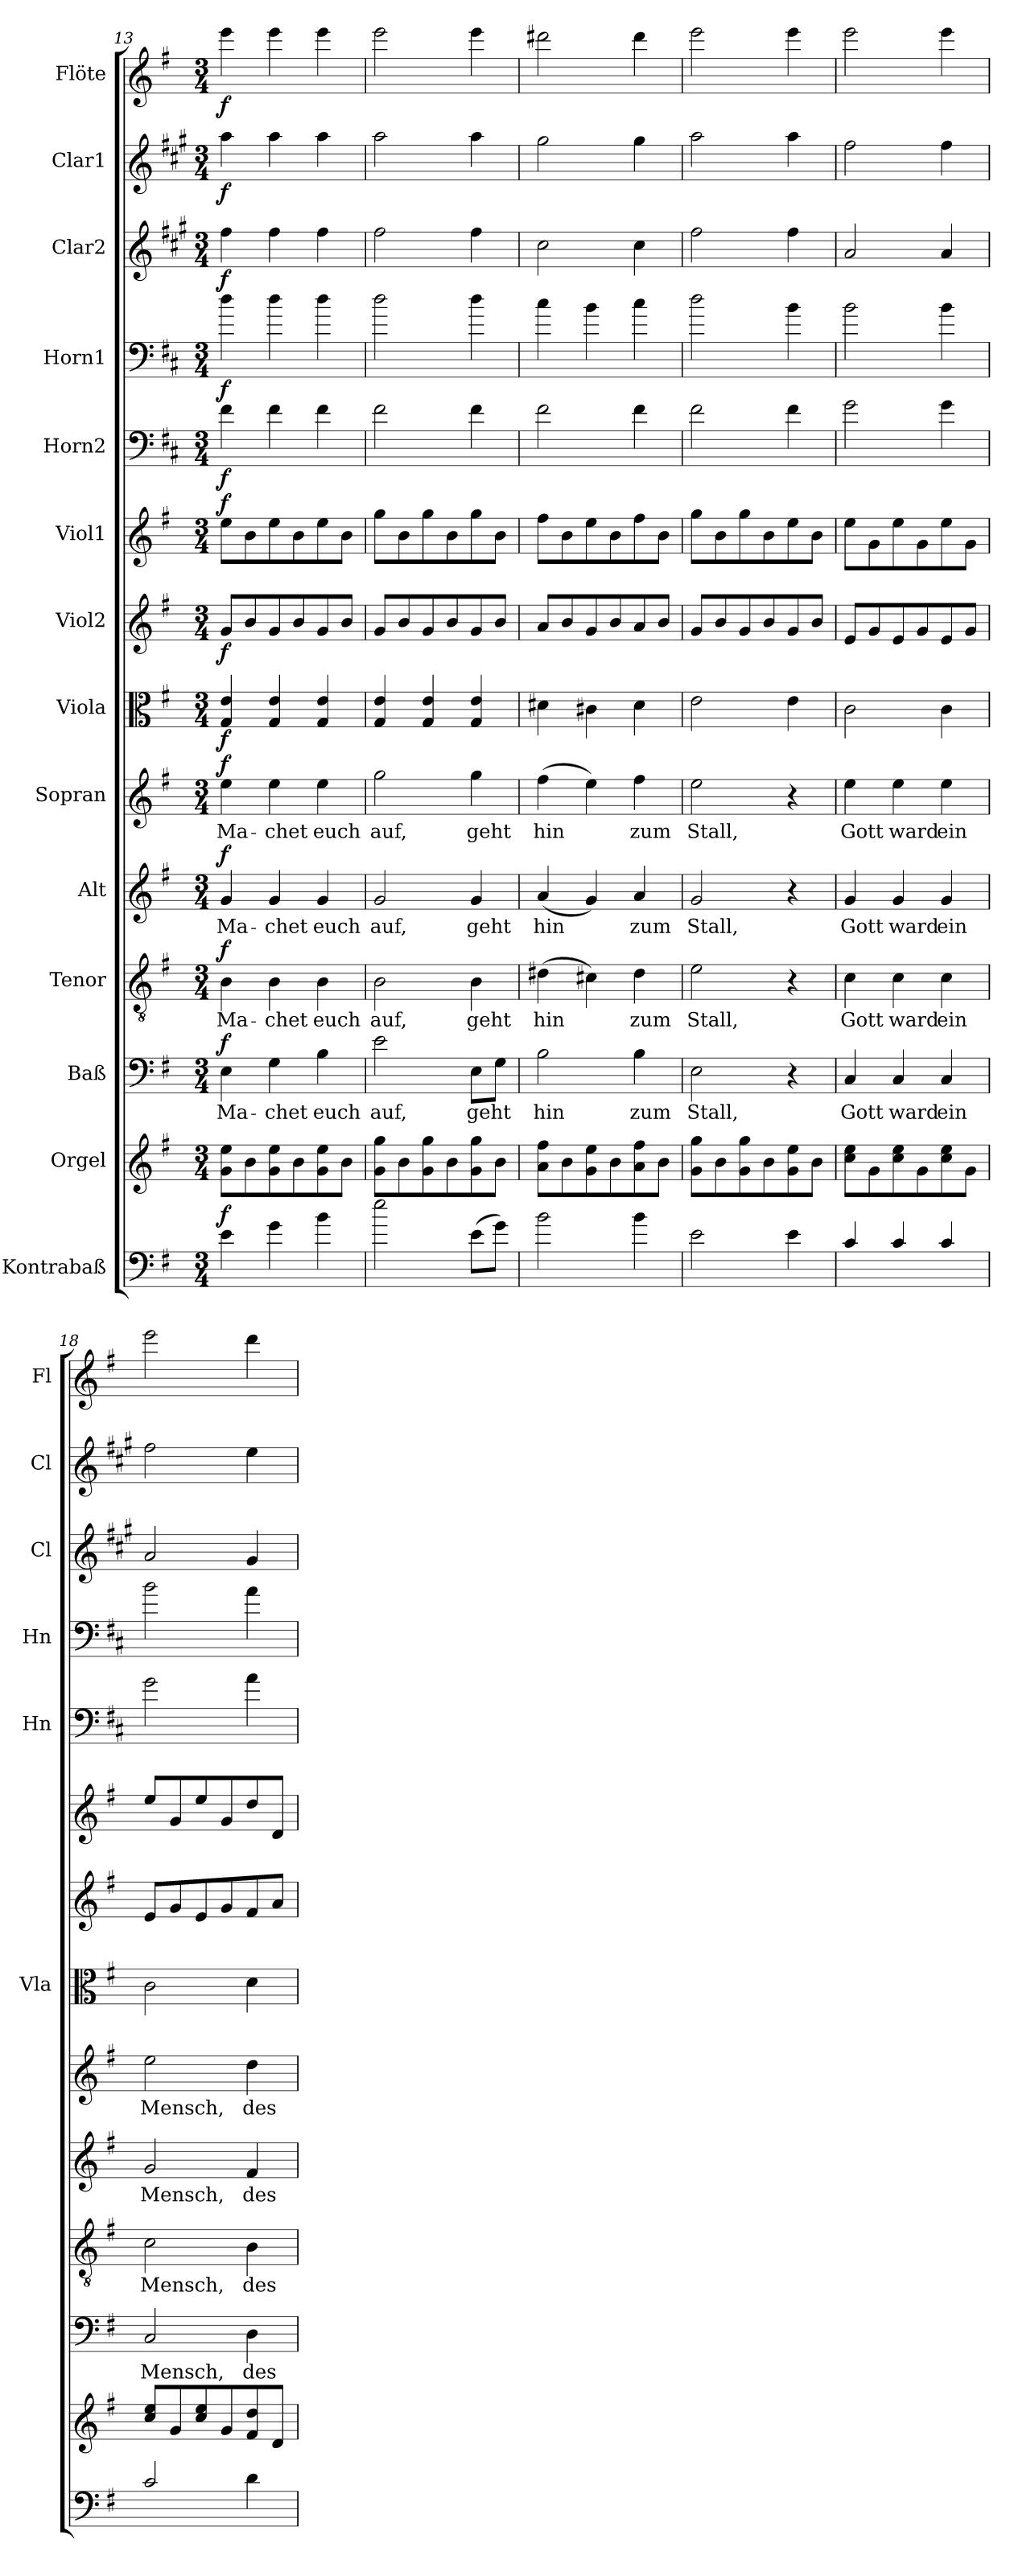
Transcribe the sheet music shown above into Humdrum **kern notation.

**kern	**dynam	**kern	**kern	**text	**dynam	**kern	**text	**dynam	**kern	**text	**dynam	**kern	**text	**dynam	**kern	**dynam	**kern	**dynam	**kern	**dynam	**kern	**dynam	**kern	**dynam	**kern	**dynam	**kern	**dynam	**kern	**dynam
*part14	*part14	*part13	*part12	*part12	*part12	*part11	*part11	*part11	*part10	*part10	*part10	*part9	*part9	*part9	*part8	*part8	*part7	*part7	*part6	*part6	*part5	*part5	*part4	*part4	*part3	*part3	*part2	*part2	*part1	*part1
*staff14	*staff14	*staff13	*staff12	*staff12	*staff12	*staff11	*staff11	*staff11	*staff10	*staff10	*staff10	*staff9	*staff9	*staff9	*staff8	*staff8	*staff7	*staff7	*staff6	*staff6	*staff5	*staff5	*staff4	*staff4	*staff3	*staff3	*staff2	*staff2	*staff1	*staff1
*I"Kontrabaß	*	*I"Orgel	*I"Baß	*	*	*I"Tenor	*	*	*I"Alt	*	*	*I"Sopran	*	*	*I"Viola	*	*I"Viol2	*	*I"Viol1	*	*I"Horn2	*	*I"Horn1	*	*I"Clar2	*	*I"Clar1	*	*I"Flöte	*
*	*	*	*	*	*	*	*	*	*	*	*	*	*	*	*I'Vla	*	*	*	*	*	*I'Hn	*	*I'Hn	*	*I'Cl	*	*I'Cl	*	*I'Fl	*
!!LO:PB:g=z
*clefF4	*	*clefG2	*clefF4	*	*	*clefGv2	*	*	*clefG2	*	*	*clefG2	*	*	*clefC3	*	*clefG2	*	*clefG2	*	*clefF4	*	*clefF4	*	*clefG2	*	*clefG2	*	*clefG2	*
*ITrd7c12	*	*	*	*	*	*	*	*	*	*	*	*	*	*	*	*	*	*	*	*	*ITrd4c7	*	*ITrd4c7	*	*ITrd1c2	*	*ITrd1c2	*	*	*
*k[f#]	*	*k[f#]	*k[f#]	*	*	*k[f#]	*	*	*k[f#]	*	*	*k[f#]	*	*	*k[f#]	*	*k[f#]	*	*k[f#]	*	*k[f#]	*	*k[f#]	*	*k[f#]	*	*k[f#]	*	*k[f#]	*
*G:	*	*G:	*G:	*	*	*G:	*	*	*G:	*	*	*G:	*	*	*G:	*	*G:	*	*G:	*	*G:	*	*G:	*	*G:	*	*G:	*	*G:	*
*M3/4	*	*M3/4	*M3/4	*	*	*M3/4	*	*	*M3/4	*	*	*M3/4	*	*	*M3/4	*	*M3/4	*	*M3/4	*	*M3/4	*	*M3/4	*	*M3/4	*	*M3/4	*	*M3/4	*
=13	=13	=13	=13	=13	=13	=13	=13	=13	=13	=13	=13	=13	=13	=13	=13	=13	=13	=13	=13	=13	=13	=13	=13	=13	=13	=13	=13	=13	=13	=13
!	!LO:DY:a	!	!	!LO:LY:b	!LO:DY:a	!	!LO:LY:b	!LO:DY:a	!	!LO:LY:b	!LO:DY:a	!	!LO:LY:b	!LO:DY:a	!	!LO:DY:b	!	!LO:DY:b	!	!LO:DY:a	!	!LO:DY:b	!	!LO:DY:b	!	!LO:DY:b	!	!LO:DY:b	!	!LO:DY:b
4E\	f	8g\ 8ee\L	4E\	Ma-	f	4B\	Ma-	f	4g/	Ma-	f	4ee\	Ma-	f	4G/ 4e/	f	8g/L	f	8ee\L	f	4B\	f	4g\	f	4ee\	f	4gg\	f	4eee\	f
.	.	8b\	.	.	.	.	.	.	.	.	.	.	.	.	.	.	8b/	.	8b\	.	.	.	.	.	.	.	.	.	.	.
!	!	!	!	!LO:LY:b	!	!	!LO:LY:b	!	!	!LO:LY:b	!	!	!LO:LY:b	!	!	!	!	!	!	!	!	!	!	!	!	!	!	!	!	!
4G\	.	8g\ 8ee\	4G\	-chet	.	4B\	-chet	.	4g/	-chet	.	4ee\	-chet	.	4G/ 4e/	.	8g/	.	8ee\	.	4B\	.	4g\	.	4ee\	.	4gg\	.	4eee\	.
.	.	8b\	.	.	.	.	.	.	.	.	.	.	.	.	.	.	8b/	.	8b\	.	.	.	.	.	.	.	.	.	.	.
!	!	!	!	!LO:LY:b	!	!	!LO:LY:b	!	!	!LO:LY:b	!	!	!LO:LY:b	!	!	!	!	!	!	!	!	!	!	!	!	!	!	!	!	!
4B\	.	8g\ 8ee\	4B\	euch	.	4B\	euch	.	4g/	euch	.	4ee\	euch	.	4G/ 4e/	.	8g/	.	8ee\	.	4B\	.	4g\	.	4ee\	.	4gg\	.	4eee\	.
.	.	8b\J	.	.	.	.	.	.	.	.	.	.	.	.	.	.	8b/J	.	8b\J	.	.	.	.	.	.	.	.	.	.	.
=14	=14	=14	=14	=14	=14	=14	=14	=14	=14	=14	=14	=14	=14	=14	=14	=14	=14	=14	=14	=14	=14	=14	=14	=14	=14	=14	=14	=14	=14	=14
!	!	!	!	!LO:LY:b	!	!	!LO:LY:b	!	!	!LO:LY:b	!	!	!LO:LY:b	!	!	!	!	!	!	!	!	!	!	!	!	!	!	!	!	!
2e\	.	8g\ 8gg\L	2e\	auf,	.	2B\	auf,	.	2g/	auf,	.	2gg\	auf,	.	4G/ 4e/	.	8g/L	.	8gg\L	.	2B\	.	2g\	.	2ee\	.	2gg\	.	2eee\	.
.	.	8b\	.	.	.	.	.	.	.	.	.	.	.	.	.	.	8b/	.	8b\	.	.	.	.	.	.	.	.	.	.	.
.	.	8g\ 8gg\	.	.	.	.	.	.	.	.	.	.	.	.	4G/ 4e/	.	8g/	.	8gg\	.	.	.	.	.	.	.	.	.	.	.
.	.	8b\	.	.	.	.	.	.	.	.	.	.	.	.	.	.	8b/	.	8b\	.	.	.	.	.	.	.	.	.	.	.
!	!	!	!	!LO:LY:b	!	!	!LO:LY:b	!	!	!LO:LY:b	!	!	!LO:LY:b	!	!	!	!	!	!	!	!	!	!	!	!	!	!	!	!	!
(>8E\L	.	8g\ 8gg\	8E\L	geht	.	4B\	geht	.	4g/	geht	.	4gg\	geht	.	4G/ 4e/	.	8g/	.	8gg\	.	4B\	.	4g\	.	4ee\	.	4gg\	.	4eee\	.
8G\J)	.	8b\J	8G\J	.	.	.	.	.	.	.	.	.	.	.	.	.	8b/J	.	8b\J	.	.	.	.	.	.	.	.	.	.	.
=15	=15	=15	=15	=15	=15	=15	=15	=15	=15	=15	=15	=15	=15	=15	=15	=15	=15	=15	=15	=15	=15	=15	=15	=15	=15	=15	=15	=15	=15	=15
!	!	!	!	!LO:LY:b	!	!	!LO:LY:b	!	!	!LO:LY:b	!	!	!LO:LY:b	!	!	!	!	!	!	!	!	!	!	!	!	!	!	!	!	!
2B\	.	8a\ 8ff#\L	2B\	hin	.	(>4d#X\	hin	.	(<4a/	hin	.	(>4ff#\	hin	.	4d#X\	.	8a/L	.	8ff#\L	.	2B\	.	4f#\	.	2b\	.	2ff#\	.	2ddd#X\	.
.	.	8b\	.	.	.	.	.	.	.	.	.	.	.	.	.	.	8b/	.	8b\	.	.	.	.	.	.	.	.	.	.	.
.	.	8g\ 8ee\	.	.	.	4c#X\)	.	.	4g/)	.	.	4ee\)	.	.	4c#X\	.	8g/	.	8ee\	.	.	.	4e\	.	.	.	.	.	.	.
.	.	8b\	.	.	.	.	.	.	.	.	.	.	.	.	.	.	8b/	.	8b\	.	.	.	.	.	.	.	.	.	.	.
!	!	!	!	!LO:LY:b	!	!	!LO:LY:b	!	!	!LO:LY:b	!	!	!LO:LY:b	!	!	!	!	!	!	!	!	!	!	!	!	!	!	!	!	!
4B\	.	8a\ 8ff#\	4B\	zum	.	4d#\	zum	.	4a/	zum	.	4ff#\	zum	.	4d#\	.	8a/	.	8ff#\	.	4B\	.	4f#\	.	4b\	.	4ff#\	.	4ddd#\	.
.	.	8b\J	.	.	.	.	.	.	.	.	.	.	.	.	.	.	8b/J	.	8b\J	.	.	.	.	.	.	.	.	.	.	.
=16	=16	=16	=16	=16	=16	=16	=16	=16	=16	=16	=16	=16	=16	=16	=16	=16	=16	=16	=16	=16	=16	=16	=16	=16	=16	=16	=16	=16	=16	=16
!	!	!	!	!LO:LY:b	!	!	!LO:LY:b	!	!	!LO:LY:b	!	!	!LO:LY:b	!	!	!	!	!	!	!	!	!	!	!	!	!	!	!	!	!
2E\	.	8g\ 8gg\L	2E\	Stall,	.	2e\	Stall,	.	2g/	Stall,	.	2ee\	Stall,	.	2e\	.	8g/L	.	8gg\L	.	2B\	.	2g\	.	2ee\	.	2gg\	.	2eee\	.
.	.	8b\	.	.	.	.	.	.	.	.	.	.	.	.	.	.	8b/	.	8b\	.	.	.	.	.	.	.	.	.	.	.
.	.	8g\ 8gg\	.	.	.	.	.	.	.	.	.	.	.	.	.	.	8g/	.	8gg\	.	.	.	.	.	.	.	.	.	.	.
.	.	8b\	.	.	.	.	.	.	.	.	.	.	.	.	.	.	8b/	.	8b\	.	.	.	.	.	.	.	.	.	.	.
4E\	.	8g\ 8ee\	4r	.	.	4r	.	.	4r	.	.	4r	.	.	4e\	.	8g/	.	8ee\	.	4B\	.	4e\	.	4ee\	.	4gg\	.	4eee\	.
.	.	8b\J	.	.	.	.	.	.	.	.	.	.	.	.	.	.	8b/J	.	8b\J	.	.	.	.	.	.	.	.	.	.	.
!!LO:PB:g=z
=17	=17	=17	=17	=17	=17	=17	=17	=17	=17	=17	=17	=17	=17	=17	=17	=17	=17	=17	=17	=17	=17	=17	=17	=17	=17	=17	=17	=17	=17	=17
!	!	!	!	!LO:LY:b	!	!	!LO:LY:b	!	!	!LO:LY:b	!	!	!LO:LY:b	!	!	!	!	!	!	!	!	!	!	!	!	!	!	!	!	!
4C/	.	8cc\ 8ee\L	4C/	Gott	.	4c\	Gott	.	4g/	Gott	.	4ee\	Gott	.	2c\	.	8e/L	.	8ee\L	.	2c\	.	2e\	.	2g/	.	2ee\	.	2eee\	.
.	.	8g\	.	.	.	.	.	.	.	.	.	.	.	.	.	.	8g/	.	8g\	.	.	.	.	.	.	.	.	.	.	.
!	!	!	!	!LO:LY:b	!	!	!LO:LY:b	!	!	!LO:LY:b	!	!	!LO:LY:b	!	!	!	!	!	!	!	!	!	!	!	!	!	!	!	!	!
4C/	.	8cc\ 8ee\	4C/	ward	.	4c\	ward	.	4g/	ward	.	4ee\	ward	.	.	.	8e/	.	8ee\	.	.	.	.	.	.	.	.	.	.	.
.	.	8g\	.	.	.	.	.	.	.	.	.	.	.	.	.	.	8g/	.	8g\	.	.	.	.	.	.	.	.	.	.	.
!	!	!	!	!LO:LY:b	!	!	!LO:LY:b	!	!	!LO:LY:b	!	!	!LO:LY:b	!	!	!	!	!	!	!	!	!	!	!	!	!	!	!	!	!
4C/	.	8cc\ 8ee\	4C/	ein	.	4c\	ein	.	4g/	ein	.	4ee\	ein	.	4c\	.	8e/	.	8ee\	.	4c\	.	4e\	.	4g/	.	4ee\	.	4eee\	.
.	.	8g\J	.	.	.	.	.	.	.	.	.	.	.	.	.	.	8g/J	.	8g\J	.	.	.	.	.	.	.	.	.	.	.
=18	=18	=18	=18	=18	=18	=18	=18	=18	=18	=18	=18	=18	=18	=18	=18	=18	=18	=18	=18	=18	=18	=18	=18	=18	=18	=18	=18	=18	=18	=18
!	!	!	!	!LO:LY:b	!	!	!LO:LY:b	!	!	!LO:LY:b	!	!	!LO:LY:b	!	!	!	!	!	!	!	!	!	!	!	!	!	!	!	!	!
2C/	.	8cc/ 8ee/L	2C/	Mensch,	.	2c\	Mensch,	.	2g/	Mensch,	.	2ee\	Mensch,	.	2c\	.	8e/L	.	8ee/L	.	2c\	.	2e\	.	2g/	.	2ee\	.	2eee\	.
.	.	8g/	.	.	.	.	.	.	.	.	.	.	.	.	.	.	8g/	.	8g/	.	.	.	.	.	.	.	.	.	.	.
.	.	8cc/ 8ee/	.	.	.	.	.	.	.	.	.	.	.	.	.	.	8e/	.	8ee/	.	.	.	.	.	.	.	.	.	.	.
.	.	8g/	.	.	.	.	.	.	.	.	.	.	.	.	.	.	8g/	.	8g/	.	.	.	.	.	.	.	.	.	.	.
!	!	!	!	!LO:LY:b	!	!	!LO:LY:b	!	!	!LO:LY:b	!	!	!LO:LY:b	!	!	!	!	!	!	!	!	!	!	!	!	!	!	!	!	!
4D\	.	8f#/ 8dd/	4D\	des	.	4B\	des	.	4f#/	des	.	4dd\	des	.	4d\	.	8f#/	.	8dd/	.	4d\	.	4d\	.	4f#/	.	4dd\	.	4ddd\	.
.	.	8d/J	.	.	.	.	.	.	.	.	.	.	.	.	.	.	8a/J	.	8d/J	.	.	.	.	.	.	.	.	.	.	.
=	=	=	=	=	=	=	=	=	=	=	=	=	=	=	=	=	=	=	=	=	=	=	=	=	=	=	=	=	=	=
*-	*-	*-	*-	*-	*-	*-	*-	*-	*-	*-	*-	*-	*-	*-	*-	*-	*-	*-	*-	*-	*-	*-	*-	*-	*-	*-	*-	*-	*-	*-
